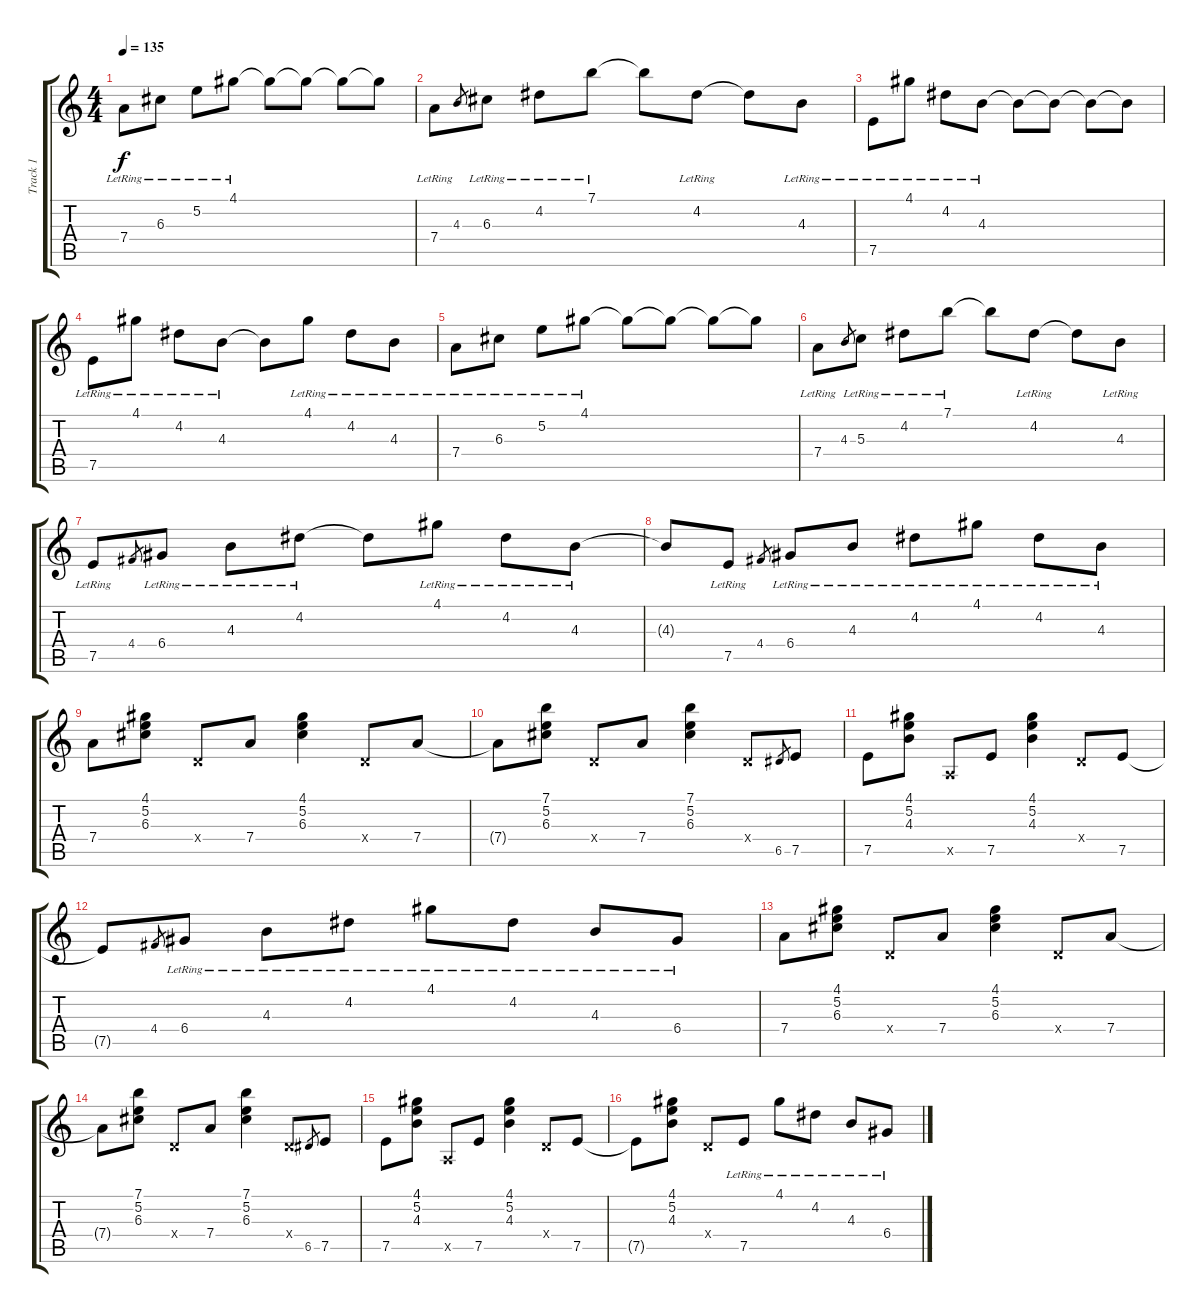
\track ("Track 1" "Track 1") {instrument acousticguitarsteel}
\staff {score tabs}
\tuning (E4 B3 G3 D3 A2 E2) {hide}
\ts (4 4)
\tempo 135
\clef g2
\ks c
7.4{lr}.8{dy f instrument acousticguitarsteel} 6.3{lr}.8 5.2{lr}.8 4.1{lr}.8 4.1{t}.8 4.1{t}.8 4.1{t}.8 4.1{t}.8 |
7.4{lr}.8 4.3.8{gr} 6.3{lr}.8 4.2{lr}.8 7.1{lr}.8 7.1{t}.8 4.2{lr}.8 4.2{t}.8 4.3{lr}.8 |
7.5{lr}.8 4.1{lr}.8 4.2{lr}.8 4.3{lr}.8 4.3{t}.8 4.3{t}.8 4.3{t}.8 4.3{t}.8 |
7.5{lr}.8 4.1{lr}.8 4.2{lr}.8 4.3{lr}.8 4.3{t}.8 4.1{lr}.8 4.2{lr}.8 4.3{lr}.8 |
7.4{lr}.8 6.3{lr}.8 5.2{lr}.8 4.1{lr}.8 4.1{t}.8 4.1{t}.8 4.1{t}.8 4.1{t}.8 |
7.4{lr}.8 4.3.8{gr} 5.3{lr}.8 4.2{lr}.8 7.1{lr}.8 7.1{t}.8 4.2{lr}.8 4.2{t}.8 4.3{lr}.8 |
7.5{lr}.8 4.4.8{gr} 6.4{lr}.8 4.3{lr}.8 4.2{lr}.8 4.2{t}.8 4.1{lr}.8 4.2{lr}.8 4.3{lr}.8 |
4.3{t}.8 7.5{lr}.8 4.4.8{gr} 6.4{lr}.8 4.3{lr}.8 4.2{lr}.8 4.1{lr}.8 4.2{lr}.8 4.3{lr}.8 |
7.4.8 (4.1 5.2 6.3).8 0.4{x}.8 7.4.8 (4.1 5.2 6.3).4 0.4{x}.8 7.4.8 |
7.4{t}.8 (7.1 5.2 6.3).8 0.4{x}.8 7.4.8 (7.1 5.2 6.3).4 0.4{x}.8 6.5.8{gr} 7.5.8 |
7.5.8 (4.1 5.2 4.3).8 0.5{x}.8 7.5.8 (4.1 5.2 4.3).4 0.4{x}.8 7.5.8 |
7.5{t}.8 4.4.8{gr} 6.4{lr}.8 4.3{lr}.8 4.2{lr}.8 4.1{lr}.8 4.2{lr}.8 4.3{lr}.8 6.4{lr}.8 |
7.4.8 (4.1 5.2 6.3).8 0.4{x}.8 7.4.8 (4.1 5.2 6.3).4 0.4{x}.8 7.4.8 |
7.4{t}.8 (7.1 5.2 6.3).8 0.4{x}.8 7.4.8 (7.1 5.2 6.3).4 0.4{x}.8 6.5.8{gr} 7.5.8 |
7.5.8 (4.1 5.2 4.3).8 0.5{x}.8 7.5.8 (4.1 5.2 4.3).4 0.4{x}.8 7.5.8 |
7.5{t}.8 (4.1 5.2 4.3).8 0.4{x}.8 7.5{lr}.8 4.1{lr}.8 4.2{lr}.8 4.3{lr}.8 6.4{lr}.8
